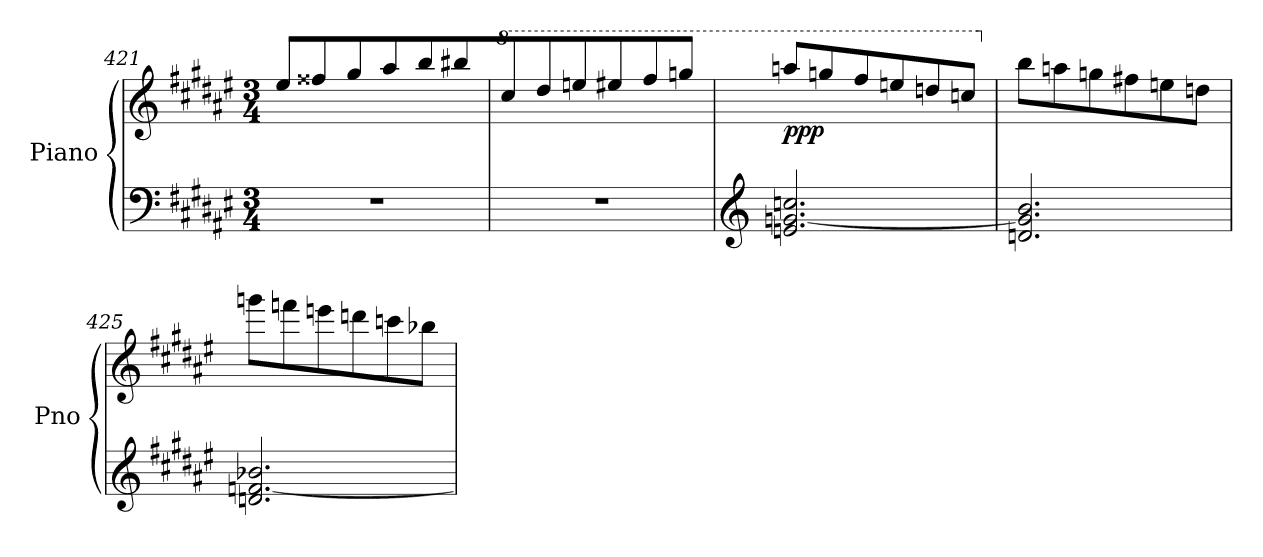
**kern	**kern	**dynam
*part1	*part1	*part1
*staff2	*staff1	*staff1/2
*I"Piano	*	*
*I'Pno	*	*
*clefF4	*clefG2	*
*k[f#c#g#d#a#e#]	*k[f#c#g#d#a#e#]	*
*M3/4	*M3/4	*
=421	=421	=421
2.r	8ee#/L	.
.	8ff##X/	.
.	8gg#/	.
.	8aa#/	.
.	8bb/	.
.	8bb#X/	.
=422	=422	=422
*	*8va	*
2.r	8ccc#/	.
.	8ddd#/	.
.	8eeen/	.
.	8eee#X/	.
.	8fff#/	.
.	8gggn/J	.
!!LO:LB:g=z
=423	=423	=423
*clefG2	*	*
!	!	!LO:DY:b
2.en/ [2.gn/ 2.ccn/	8aaan/L	ppp
.	8gggn/	.
.	8fff#/	.
.	8eeen/	.
.	8dddn/	.
.	8cccn/J	.
=424	=424	=424
*	*X8va	*
2.dn/ 2.g/] 2.b/	8bb\L	.
.	8aan\	.
.	8ggn\	.
.	8ff#X\	.
.	8een\	.
.	8ddn\J	.
=425	=425	=425
2.dn/ [2.fn/ 2.b-X/	8gggn\L	.
.	8fffn\	.
.	8eeen\	.
.	8dddn\	.
.	8cccn\	.
.	8bb-X\J	.
=	=	=
*-	*-	*-
